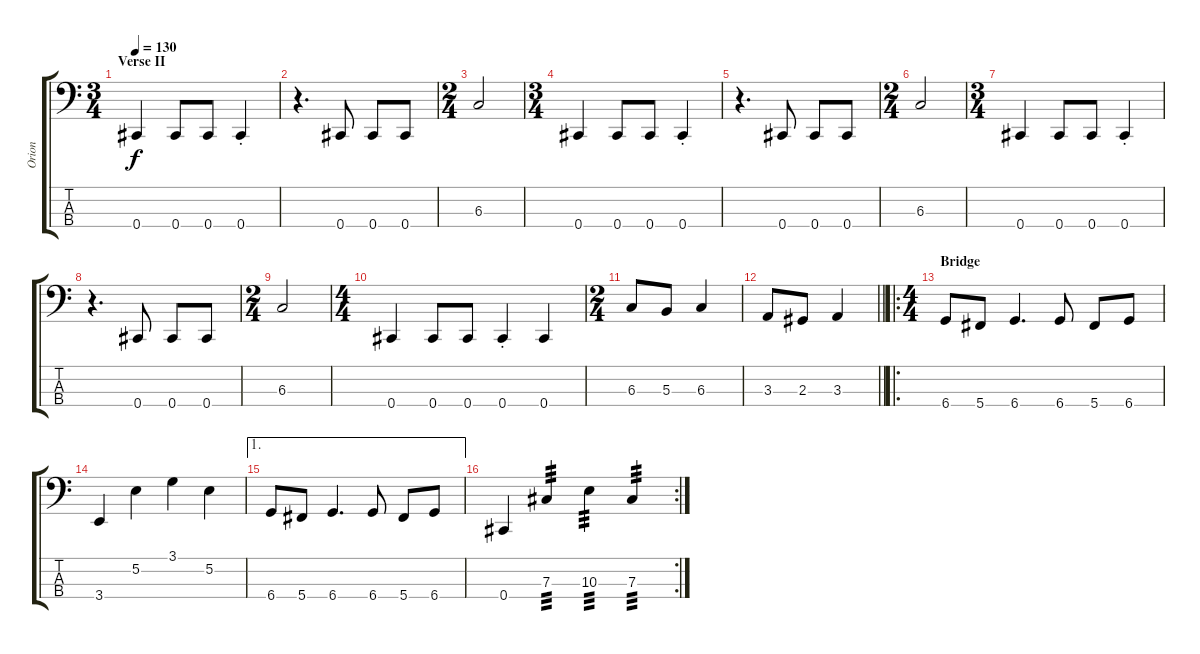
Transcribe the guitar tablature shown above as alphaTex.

\track ("Orion" "Orion") {instrument electricbassfinger}
\staff {score tabs}
\tuning (E2 B1 Gb1 Db1) {hide}
\ts (3 4)
\section ("" "Verse II")
\tempo 130
\clef f4
\ks c
0.4.4{dy f} 0.4.8 0.4.8 0.4{st}.4 |
r.4{d} 0.4.8 0.4.8 0.4.8 |
\ts (2 4)
6.3.2 |
\ts (3 4)
0.4.4 0.4.8 0.4.8 0.4{st}.4 |
r.4{d} 0.4.8 0.4.8 0.4.8 |
\ts (2 4)
6.3.2 |
\ts (3 4)
0.4.4 0.4.8 0.4.8 0.4{st}.4 |
r.4{d} 0.4.8 0.4.8 0.4.8 |
\ts (2 4)
6.3.2 |
\ts (4 4)
0.4.4 0.4.8 0.4.8 0.4{st}.4 0.4.4 |
\ts (2 4)
6.3.8 5.3.8 6.3.4 |
\barLineRight lightlight
3.3.8 2.3.8 3.3.4 |
\ro
\ts (4 4)
\section ("" "Bridge")
6.4.8 5.4.8 6.4.4{d} 6.4.8 5.4.8 6.4.8 |
3.4.4 5.2.4 3.1.4 5.2.4 |
\ae 1
6.4.8 5.4.8 6.4.4{d} 6.4.8 5.4.8 6.4.8 |
\rc 2
0.4.4 7.3.4{tp 3} 10.3.4{tp 3} 7.3.4{tp 3}
